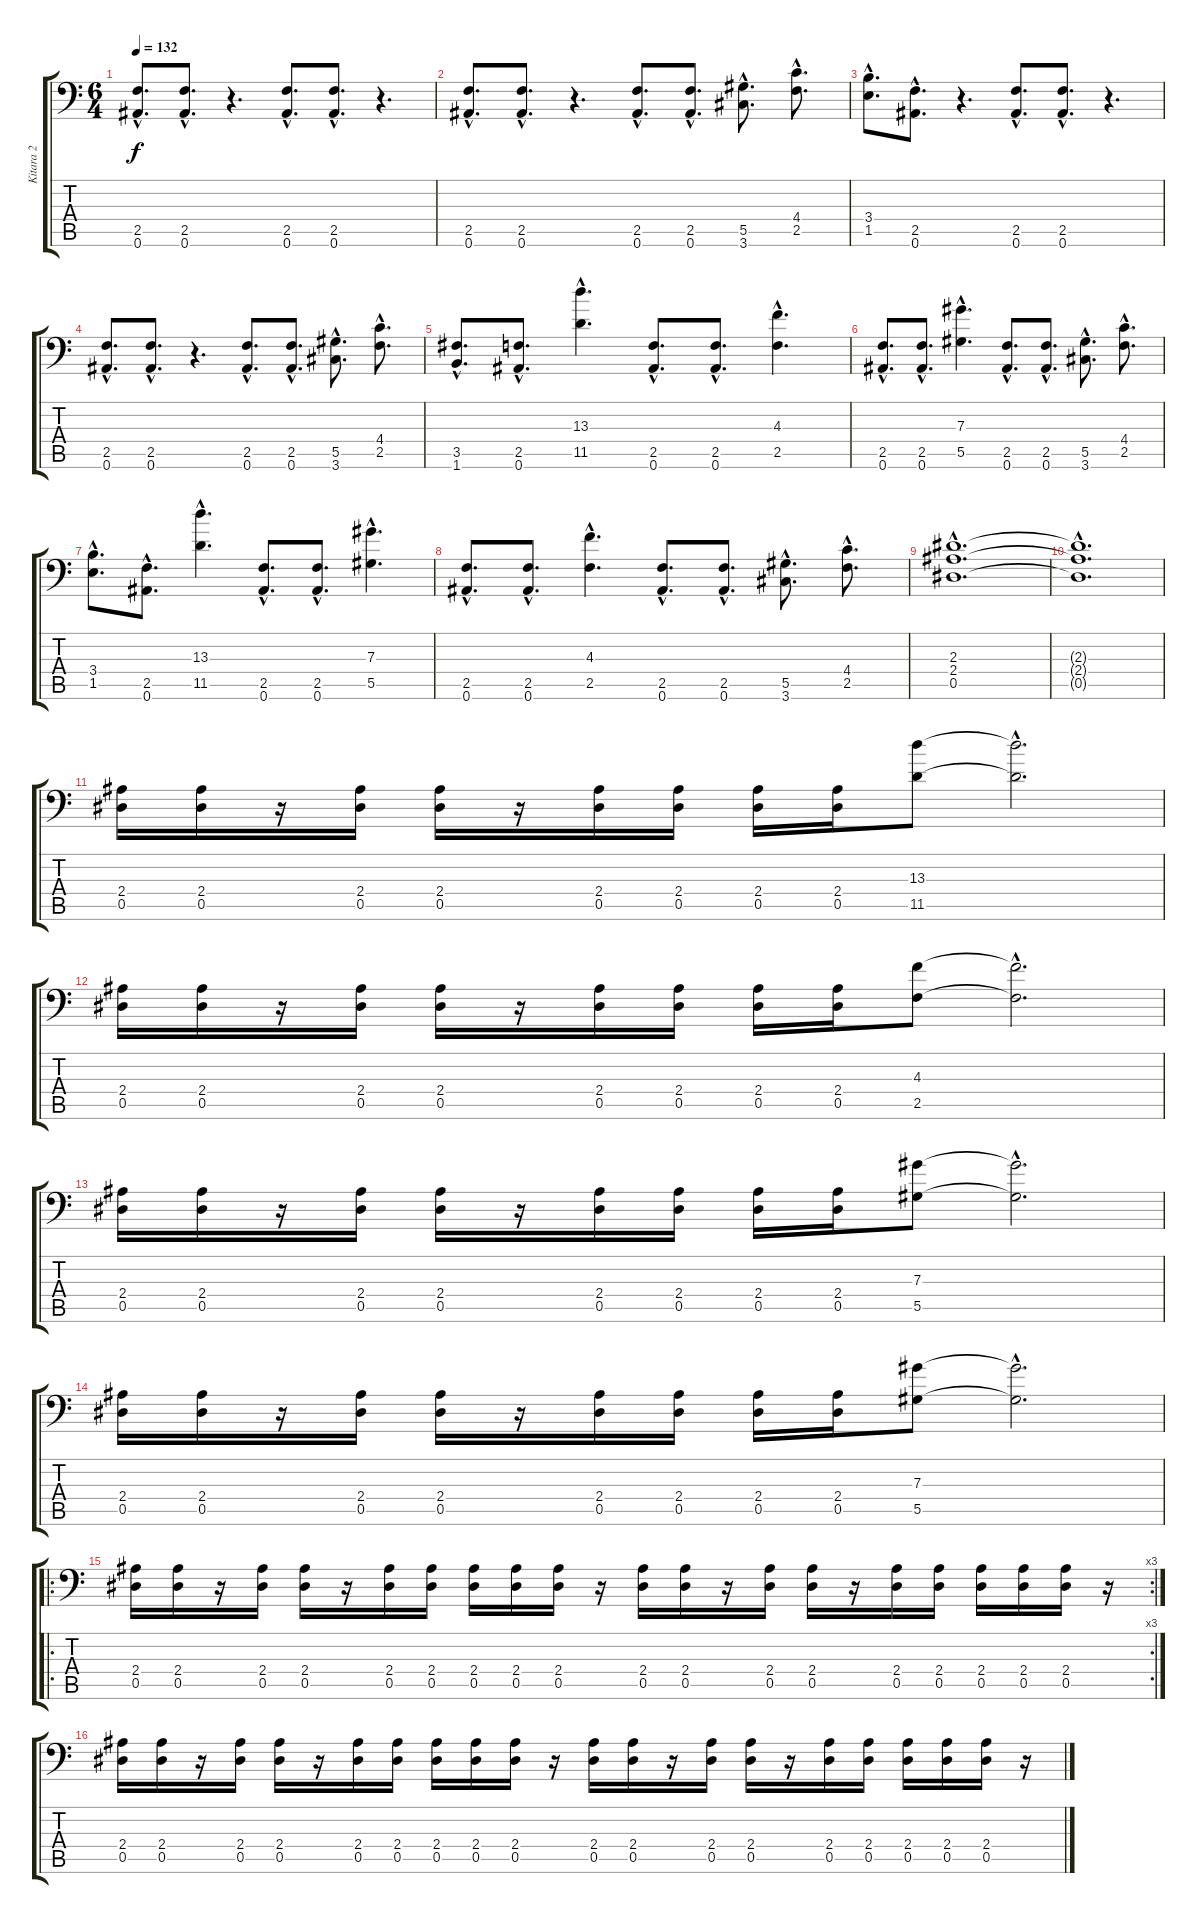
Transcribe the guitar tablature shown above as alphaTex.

\track ("Kitara 2" "Kitara 2") {instrument distortionguitar}
\staff {score tabs}
\tuning (Bb3 F3 Db3 Ab2 Eb2 Bb1) {hide}
\ts (6 4)
\tempo 132
\clef f4
\ks c
(2.5{hac} 0.6{hac}).8{d dy f} (2.5{hac} 0.6{hac}).8{d} r.4{d} (2.5{hac} 0.6{hac}).8{d} (2.5{hac} 0.6{hac}).8{d} r.4{d} |
(2.5{hac} 0.6{hac}).8{d} (2.5{hac} 0.6{hac}).8{d} r.4{d} (2.5{hac} 0.6{hac}).8{d} (2.5{hac} 0.6{hac}).8{d} (5.5{hac} 3.6{hac}).8{d} (4.4{hac} 2.5{hac}).8{d} |
(3.4{hac} 1.5{hac}).8{d} (2.5{hac} 0.6{hac}).8{d} r.4{d} (2.5{hac} 0.6{hac}).8{d} (2.5{hac} 0.6{hac}).8{d} r.4{d} |
(2.5{hac} 0.6{hac}).8{d} (2.5{hac} 0.6{hac}).8{d} r.4{d} (2.5{hac} 0.6{hac}).8{d} (2.5{hac} 0.6{hac}).8{d} (5.5{hac} 3.6{hac}).8{d} (4.4{hac} 2.5{hac}).8{d} |
(3.5{hac} 1.6{hac}).8{d} (2.5{hac} 0.6{hac}).8{d} (13.3{hac} 11.5{hac}).4{d} (2.5{hac} 0.6{hac}).8{d} (2.5{hac} 0.6{hac}).8{d} (4.3{hac} 2.5{hac}).4{d} |
(2.5{hac} 0.6{hac}).8{d} (2.5{hac} 0.6{hac}).8{d} (7.3{hac} 5.5{hac}).4{d} (2.5{hac} 0.6{hac}).8{d} (2.5{hac} 0.6{hac}).8{d} (5.5{hac} 3.6{hac}).8{d} (4.4{hac} 2.5{hac}).8{d} |
(3.4{hac} 1.5{hac}).8{d} (2.5{hac} 0.6{hac}).8{d} (13.3{hac} 11.5{hac}).4{d} (2.5{hac} 0.6{hac}).8{d} (2.5{hac} 0.6{hac}).8{d} (7.3{hac} 5.5{hac}).4{d} |
(2.5{hac} 0.6{hac}).8{d} (2.5{hac} 0.6{hac}).8{d} (4.3{hac} 2.5{hac}).4{d} (2.5{hac} 0.6{hac}).8{d} (2.5{hac} 0.6{hac}).8{d} (5.5{hac} 3.6{hac}).8{d} (4.4{hac} 2.5{hac}).8{d} |
(2.3{hac} 2.4{hac} 0.5{hac}).1{d} |
(2.3{hac t} 2.4{hac t} 0.5{hac t}).1{d} |
(2.4 0.5).16 (2.4 0.5).16 r.16 (2.4 0.5).16 (2.4 0.5).16 r.16 (2.4 0.5).16 (2.4 0.5).16 (2.4 0.5).16 (2.4 0.5).16 (13.3 11.5).8 (13.3{hac t} 11.5{hac t}).2{d} |
(2.4 0.5).16 (2.4 0.5).16 r.16 (2.4 0.5).16 (2.4 0.5).16 r.16 (2.4 0.5).16 (2.4 0.5).16 (2.4 0.5).16 (2.4 0.5).16 (4.3 2.5).8 (4.3{hac t} 2.5{hac t}).2{d} |
(2.4 0.5).16 (2.4 0.5).16 r.16 (2.4 0.5).16 (2.4 0.5).16 r.16 (2.4 0.5).16 (2.4 0.5).16 (2.4 0.5).16 (2.4 0.5).16 (7.3 5.5).8 (7.3{hac t} 5.5{hac t}).2{d} |
(2.4 0.5).16 (2.4 0.5).16 r.16 (2.4 0.5).16 (2.4 0.5).16 r.16 (2.4 0.5).16 (2.4 0.5).16 (2.4 0.5).16 (2.4 0.5).16 (7.3 5.5).8 (7.3{hac t} 5.5{hac t}).2{d} |
\ro
\rc 3
(2.4 0.5).16 (2.4 0.5).16 r.16 (2.4 0.5).16 (2.4 0.5).16 r.16 (2.4 0.5).16 (2.4 0.5).16 (2.4 0.5).16 (2.4 0.5).16 (2.4 0.5).16 r.16 (2.4 0.5).16 (2.4 0.5).16 r.16 (2.4 0.5).16 (2.4 0.5).16 r.16 (2.4 0.5).16 (2.4 0.5).16 (2.4 0.5).16 (2.4 0.5).16 (2.4 0.5).16 r.16 |
(2.4 0.5).16 (2.4 0.5).16 r.16 (2.4 0.5).16 (2.4 0.5).16 r.16 (2.4 0.5).16 (2.4 0.5).16 (2.4 0.5).16 (2.4 0.5).16 (2.4 0.5).16 r.16 (2.4 0.5).16 (2.4 0.5).16 r.16 (2.4 0.5).16 (2.4 0.5).16 r.16 (2.4 0.5).16 (2.4 0.5).16 (2.4 0.5).16 (2.4 0.5).16 (2.4 0.5).16 r.16
